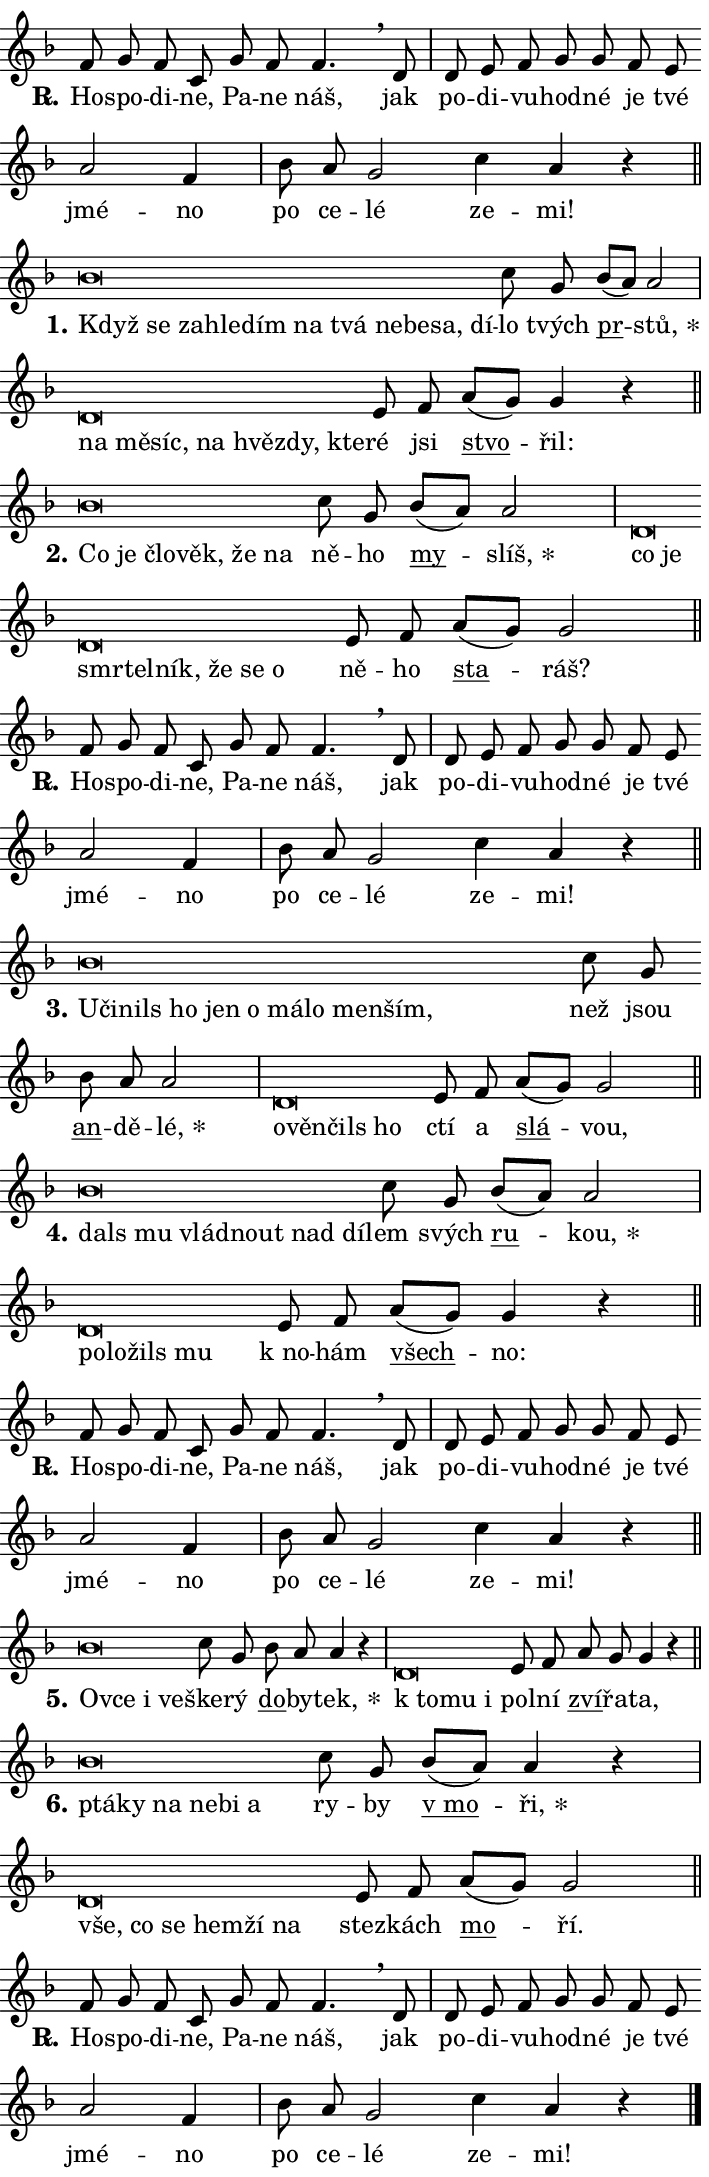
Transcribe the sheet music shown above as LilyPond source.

\version "2.24.0"
\header { tagline = "" }
\paper {
  indent = 0\cm
  top-margin = 0\cm
  right-margin = 0.13\cm % to fit lyric hyphens
  bottom-margin = 0\cm
  left-margin = 0\cm
  paper-width = 12\cm
  page-breaking = #ly:one-page-breaking
  system-system-spacing.basic-distance = #11
  score-system-spacing.basic-distance = #11
  ragged-last = ##f
}


%% Author: Thomas Morley
%% https://lists.gnu.org/archive/html/lilypond-user/2020-05/msg00002.html
#(define (line-position grob)
"Returns position of @var[grob} in current system:
   @code{'start}, if at first time-step
   @code{'end}, if at last time-step
   @code{'middle} otherwise
"
  (let* ((col (ly:item-get-column grob))
         (ln (ly:grob-object col 'left-neighbor))
         (rn (ly:grob-object col 'right-neighbor))
         (col-to-check-left (if (ly:grob? ln) ln col))
         (col-to-check-right (if (ly:grob? rn) rn col))
         (break-dir-left
           (and
             (ly:grob-property col-to-check-left 'non-musical #f)
             (ly:item-break-dir col-to-check-left)))
         (break-dir-right
           (and
             (ly:grob-property col-to-check-right 'non-musical #f)
             (ly:item-break-dir col-to-check-right))))
        (cond ((eqv? 1 break-dir-left) 'start)
              ((eqv? -1 break-dir-right) 'end)
              (else 'middle))))

#(define (tranparent-at-line-position vctor)
  (lambda (grob)
  "Relying on @code{line-position} select the relevant enry from @var{vctor}.
Used to determine transparency,"
    (case (line-position grob)
      ((end) (not (vector-ref vctor 0)))
      ((middle) (not (vector-ref vctor 1)))
      ((start) (not (vector-ref vctor 2))))))

noteHeadBreakVisibility =
#(define-music-function (break-visibility)(vector?)
"Makes @code{NoteHead}s transparent relying on @var{break-visibility}"
#{
  \override NoteHead.transparent =
    #(tranparent-at-line-position break-visibility)
#})

#(define delete-ledgers-for-transparent-note-heads
  (lambda (grob)
    "Reads whether a @code{NoteHead} is transparent.
If so this @code{NoteHead} is removed from @code{'note-heads} from
@var{grob}, which is supposed to be @code{LedgerLineSpanner}.
As a result ledgers are not printed for this @code{NoteHead}"
    (let* ((nhds-array (ly:grob-object grob 'note-heads))
           (nhds-list
             (if (ly:grob-array? nhds-array)
                 (ly:grob-array->list nhds-array)
                 '()))
           ;; Relies on the transparent-property being done before
           ;; Staff.LedgerLineSpanner.after-line-breaking is executed.
           ;; This is fragile ...
           (to-keep
             (remove
               (lambda (nhd)
                 (ly:grob-property nhd 'transparent #f))
               nhds-list)))
      ;; TODO find a better method to iterate over grob-arrays, similiar
      ;; to filter/remove etc for lists
      ;; For now rebuilt from scratch
      (set! (ly:grob-object grob 'note-heads)  '())
      (for-each
        (lambda (nhd)
          (ly:pointer-group-interface::add-grob grob 'note-heads nhd))
        to-keep))))

squashNotes = {
  \override NoteHead.X-extent = #'(-0.2 . 0.2)
  \override NoteHead.Y-extent = #'(-0.75 . 0)
  \override NoteHead.stencil =
    #(lambda (grob)
       (let ((pos (ly:grob-property grob 'staff-position)))
         (begin
           (if (< pos -7) (display "ERROR: Lower brevis then expected\n") (display ""))
           (if (<= pos -6) ly:text-interface::print ly:note-head::print))))
}
unSquashNotes = {
  \revert NoteHead.X-extent
  \revert NoteHead.Y-extent
  \revert NoteHead.stencil
}

hideNotes = \noteHeadBreakVisibility #begin-of-line-visible
unHideNotes = \noteHeadBreakVisibility #all-visible

% work-around for resetting accidentals
% https://lilypond.org/doc/v2.23/Documentation/notation/displaying-rhythms#unmetered-music
cadenzaMeasure = {
  \cadenzaOff
  \partial 1024 s1024
  \cadenzaOn
}

#(define-markup-command (accent layout props text) (markup?)
  "Underline accented syllable"
  (interpret-markup layout props
    #{\markup \override #'(offset . 4.3) \underline { #text }#}))

responsum = \markup \concat {
  "R" \hspace #-1.05 \path #0.1 #'((moveto 0 0.07) (lineto 0.9 0.8)) \hspace #0.05 "."
}

spaceSize = #0.6828661417322834 % exact space size for TeX Gyre Schola

\layout {
  \context {
    \Staff
    \remove "Time_signature_engraver"
    \override LedgerLineSpanner.after-line-breaking = #delete-ledgers-for-transparent-note-heads
  }
  \context {
    \Lyrics {
      \override LyricSpace.minimum-distance = \spaceSize
      \override LyricText.font-name = #"TeX Gyre Schola"
      \override LyricText.font-size = 1
      \override StanzaNumber.font-name = #"TeX Gyre Schola Bold"
      \override StanzaNumber.font-size = 1
    }
  }
  \context {
    \Score 
    \override NoteHead.text =
      #(lambda (grob) 
        (let ((pos (ly:grob-property grob 'staff-position)))
          #{\markup {
            \combine
              \halign #-0.55 \raise #(if (= pos -6) 0 0.5) \override #'(thickness . 2) \draw-line #'(3.2 . 0)
              \musicglyph "noteheads.sM1"
          }#}))
  }
}

% magnetic-lyrics.ily
%
%   written by
%     Jean Abou Samra <jean@abou-samra.fr>
%     Werner Lemberg <wl@gnu.org>
%
%   adapted by
%     Jiri Hon <jiri.hon@gmail.com>
%
% Version 2022-Apr-15

% https://www.mail-archive.com/lilypond-user@gnu.org/msg149350.html

#(define (Left_hyphen_pointer_engraver context)
   "Collect syllable-hyphen-syllable occurrences in lyrics and store
them in properties.  This engraver only looks to the left.  For
example, if the lyrics input is @code{foo -- bar}, it does the
following.

@itemize @bullet
@item
Set the @code{text} property of the @code{LyricHyphen} grob between
@q{foo} and @q{bar} to @code{foo}.

@item
Set the @code{left-hyphen} property of the @code{LyricText} grob with
text @q{foo} to the @code{LyricHyphen} grob between @q{foo} and
@q{bar}.
@end itemize

Use this auxiliary engraver in combination with the
@code{lyric-@/text::@/apply-@/magnetic-@/offset!} hook."
   (let ((hyphen #f)
         (text #f))
     (make-engraver
      (acknowledgers
       ((lyric-syllable-interface engraver grob source-engraver)
        (set! text grob)))
      (end-acknowledgers
       ((lyric-hyphen-interface engraver grob source-engraver)
        ;(when (not (grob::has-interface grob 'lyric-space-interface))
          (set! hyphen grob)));)
      ((stop-translation-timestep engraver)
       (when (and text hyphen)
         (ly:grob-set-object! text 'left-hyphen hyphen))
       (set! text #f)
       (set! hyphen #f)))))

#(define (lyric-text::apply-magnetic-offset! grob)
   "If the space between two syllables is less than the value in
property @code{LyricText@/.details@/.squash-threshold}, move the right
syllable to the left so that it gets concatenated with the left
syllable.

Use this function as a hook for
@code{LyricText@/.after-@/line-@/breaking} if the
@code{Left_@/hyphen_@/pointer_@/engraver} is active."
   (let ((hyphen (ly:grob-object grob 'left-hyphen #f)))
     (when hyphen
       (let ((left-text (ly:spanner-bound hyphen LEFT)))
         (when (grob::has-interface left-text 'lyric-syllable-interface)
           (let* ((common (ly:grob-common-refpoint grob left-text X))
                  (this-x-ext (ly:grob-extent grob common X))
                  (left-x-ext
                   (begin
                     ;; Trigger magnetism for left-text.
                     (ly:grob-property left-text 'after-line-breaking)
                     (ly:grob-extent left-text common X)))
                  ;; `delta` is the gap width between two syllables.
                  (delta (- (interval-start this-x-ext)
                            (interval-end left-x-ext)))
                  (details (ly:grob-property grob 'details))
                  (threshold (assoc-get 'squash-threshold details 0.2)))
             (when (< delta threshold)
               (let* (;; We have to manipulate the input text so that
                      ;; ligatures crossing syllable boundaries are not
                      ;; disabled.  For languages based on the Latin
                      ;; script this is essentially a beautification.
                      ;; However, for non-Western scripts it can be a
                      ;; necessity.
                      (lt (ly:grob-property left-text 'text))
                      (rt (ly:grob-property grob 'text))
                      (is-space (grob::has-interface hyphen 'lyric-space-interface))
                      (space (if is-space " " ""))
                      (extra-delta (if is-space spaceSize 0))
                      ;; Append new syllable.
                      (ltrt-space (if (and (string? lt) (string? rt))
                                (string-append lt space rt)
                                (make-concat-markup (list lt space rt))))
                      ;; Right-align `ltrt` to the right side.
                      (ltrt-space-markup (grob-interpret-markup
                               grob
                               (make-translate-markup
                                (cons (interval-length this-x-ext) 0)
                                (make-right-align-markup ltrt-space)))))
                 (begin
                   ;; Don't print `left-text`.
                   (ly:grob-set-property! left-text 'stencil #f)
                   ;; Set text and stencil (which holds all collected
                   ;; syllables so far) and shift it to the left.
                   (ly:grob-set-property! grob 'text ltrt-space)
                   (ly:grob-set-property! grob 'stencil ltrt-space-markup)
                   (ly:grob-translate-axis! grob (- (- delta extra-delta)) X))))))))))


#(define (lyric-hyphen::displace-bounds-first grob)
   ;; Make very sure this callback isn't triggered too early.
   (let ((left (ly:spanner-bound grob LEFT))
         (right (ly:spanner-bound grob RIGHT)))
     (ly:grob-property left 'after-line-breaking)
     (ly:grob-property right 'after-line-breaking)
     (ly:lyric-hyphen::print grob)))

squashThreshold = #0.4

\layout {
  \context {
    \Lyrics
    \consists #Left_hyphen_pointer_engraver
    \override LyricText.after-line-breaking =
      #lyric-text::apply-magnetic-offset!
    \override LyricHyphen.stencil = #lyric-hyphen::displace-bounds-first
    \override LyricText.details.squash-threshold = \squashThreshold
    \override LyricHyphen.minimum-distance = 0
    \override LyricHyphen.minimum-length = \squashThreshold
  }
}

squashText = \override LyricText.details.squash-threshold = 9999
unSquashText = \override LyricText.details.squash-threshold = \squashThreshold

leftText = \override LyricText.self-alignment-X = #LEFT
unLeftText = \revert LyricText.self-alignment-X

starOffset = #(lambda (grob) 
                (let ((x_offset (ly:self-alignment-interface::aligned-on-x-parent grob)))
                  (if (= x_offset 0) 0 (+ x_offset 1.2))))

star = #(define-music-function (syllable)(string?)
"Append star separator at the end of a syllable"
#{
  \once \override LyricText.X-offset = #starOffset
  \lyricmode { \markup {
    #syllable
    \override #'((font-name . "TeX Gyre Schola Bold")) \hspace #0.2 \lower #0.65 \larger "*"
  } }
#})

starAccent = #(define-music-function (syllable)(string?)
"Append star separator at the end of a syllable and make accent"
#{
  \once \override LyricText.X-offset = #starOffset
  \lyricmode { \markup {
    \accent #syllable
    \override #'((font-name . "TeX Gyre Schola Bold")) \hspace #0.2 \lower #0.65 \larger "*"
  } }
#})

breath = #(define-music-function (syllable)(string?)
"Append breathing indicator at the end of a syllable"
#{
  \lyricmode { \markup { #syllable "+" } }
#})

optionalBreath = #(define-music-function (syllable)(string?)
"Append optional breathing indicator at the end of a syllable"
#{
  \lyricmode { \markup { #syllable "(+)" } }
#})


\score {
    <<
        \new Voice = "melody" { \cadenzaOn \key f \major \relative { f'8 g f c g' f f4. \breathe d8 \cadenzaMeasure \bar "|" d e f \bar "" g g \bar "" f e \bar "" a2 f4 \cadenzaMeasure \bar "|" bes8 a g2 \bar "" c4 a r \cadenzaMeasure \bar "||" \break } }
        \new Lyrics \lyricsto "melody" { \lyricmode { \set stanza = \responsum
Ho -- spo -- di -- ne, Pa -- ne náš, jak po -- di -- vu -- hod -- né je tvé jmé -- no po ce -- lé ze -- mi! } }
    >>
    \layout {}
}

\score {
    <<
        \new Voice = "melody" { \cadenzaOn \key f \major \relative { \squashNotes bes'\breve*1/16 \hideNotes \breve*1/16 \bar "" \breve*1/16 \bar "" \breve*1/16 \bar "" \breve*1/16 \bar "" \breve*1/16 \bar "" \breve*1/16 \bar "" \breve*1/16 \bar "" \breve*1/16 \bar "" \breve*1/16 \breve*1/16 \bar "" \unHideNotes \unSquashNotes c8 g \bar "" bes[( a)] a2 \cadenzaMeasure \bar "|" \squashNotes d,\breve*1/16 \hideNotes \breve*1/16 \bar "" \breve*1/16 \bar "" \breve*1/16 \bar "" \breve*1/16 \bar "" \breve*1/16 \breve*1/16 \bar "" \unHideNotes \unSquashNotes e8 f \bar "" a[( g)] g4 r \cadenzaMeasure \bar "||" \break } }
        \new Lyrics \lyricsto "melody" { \lyricmode { \set stanza = "1."
\leftText Když \squashText se za -- hle -- dím na tvá ne -- be -- sa, dí -- \unLeftText \unSquashText lo tvých \markup \accent pr -- \star stů, \leftText na \squashText mě -- síc, na hvěz -- dy, kte -- \unLeftText \unSquashText ré jsi \markup \accent stvo -- řil: } }
    >>
    \layout {}
}

\score {
    <<
        \new Voice = "melody" { \cadenzaOn \key f \major \relative { \squashNotes bes'\breve*1/16 \hideNotes \breve*1/16 \bar "" \breve*1/16 \bar "" \breve*1/16 \bar "" \breve*1/16 \breve*1/16 \bar "" \unHideNotes \unSquashNotes c8 g \bar "" bes[( a)] a2 \cadenzaMeasure \bar "|" \squashNotes d,\breve*1/16 \hideNotes \breve*1/16 \bar "" \breve*1/16 \bar "" \breve*1/16 \bar "" \breve*1/16 \bar "" \breve*1/16 \bar "" \breve*1/16 \breve*1/16 \bar "" \unHideNotes \unSquashNotes e8 f \bar "" a[( g)] g2 \cadenzaMeasure \bar "||" \break } }
        \new Lyrics \lyricsto "melody" { \lyricmode { \set stanza = "2."
\leftText Co \squashText je člo -- věk, že na \unLeftText \unSquashText ně -- ho \markup \accent my -- \star slíš, \leftText co \squashText je smr -- tel -- ník, že se o \unLeftText \unSquashText ně -- ho \markup \accent sta -- ráš? } }
    >>
    \layout {}
}

\score {
    <<
        \new Voice = "melody" { \cadenzaOn \key f \major \relative { f'8 g f c g' f f4. \breathe d8 \cadenzaMeasure \bar "|" d e f \bar "" g g \bar "" f e \bar "" a2 f4 \cadenzaMeasure \bar "|" bes8 a g2 \bar "" c4 a r \cadenzaMeasure \bar "||" \break } }
        \new Lyrics \lyricsto "melody" { \lyricmode { \set stanza = \responsum
Ho -- spo -- di -- ne, Pa -- ne náš, jak po -- di -- vu -- hod -- né je tvé jmé -- no po ce -- lé ze -- mi! } }
    >>
    \layout {}
}

\score {
    <<
        \new Voice = "melody" { \cadenzaOn \key f \major \relative { \squashNotes bes'\breve*1/16 \hideNotes \breve*1/16 \bar "" \breve*1/16 \bar "" \breve*1/16 \bar "" \breve*1/16 \bar "" \breve*1/16 \bar "" \breve*1/16 \bar "" \breve*1/16 \bar "" \breve*1/16 \breve*1/16 \bar "" \unHideNotes \unSquashNotes c8 g \bar "" bes a a2 \cadenzaMeasure \bar "|" \squashNotes d,\breve*1/16 \hideNotes \breve*1/16 \bar "" \breve*1/16 \breve*1/16 \bar "" \unHideNotes \unSquashNotes e8 f \bar "" a[( g)] g2 \cadenzaMeasure \bar "||" \break } }
        \new Lyrics \lyricsto "melody" { \lyricmode { \set stanza = "3."
\leftText U -- \squashText či -- nils ho jen o má -- lo men -- ším, \unLeftText \unSquashText než jsou \markup \accent an -- dě -- \star lé, \leftText o -- \squashText věn -- čils ho \unLeftText \unSquashText ctí a \markup \accent slá -- vou, } }
    >>
    \layout {}
}

\score {
    <<
        \new Voice = "melody" { \cadenzaOn \key f \major \relative { \squashNotes bes'\breve*1/16 \hideNotes \breve*1/16 \bar "" \breve*1/16 \bar "" \breve*1/16 \bar "" \breve*1/16 \breve*1/16 \bar "" \unHideNotes \unSquashNotes c8 g \bar "" bes[( a)] a2 \cadenzaMeasure \bar "|" \squashNotes d,\breve*1/16 \hideNotes \breve*1/16 \bar "" \breve*1/16 \breve*1/16 \bar "" \unHideNotes \unSquashNotes e8 f \bar "" a[( g)] g4 r \cadenzaMeasure \bar "||" \break } }
        \new Lyrics \lyricsto "melody" { \lyricmode { \set stanza = "4."
\leftText dals \squashText mu vlád -- nout nad dí -- \unLeftText \unSquashText lem svých \markup \accent ru -- \star kou, \leftText po -- \squashText lo -- žils mu \unLeftText \unSquashText "k no" -- hám \markup \accent všech -- no: } }
    >>
    \layout {}
}

\score {
    <<
        \new Voice = "melody" { \cadenzaOn \key f \major \relative { f'8 g f c g' f f4. \breathe d8 \cadenzaMeasure \bar "|" d e f \bar "" g g \bar "" f e \bar "" a2 f4 \cadenzaMeasure \bar "|" bes8 a g2 \bar "" c4 a r \cadenzaMeasure \bar "||" \break } }
        \new Lyrics \lyricsto "melody" { \lyricmode { \set stanza = \responsum
Ho -- spo -- di -- ne, Pa -- ne náš, jak po -- di -- vu -- hod -- né je tvé jmé -- no po ce -- lé ze -- mi! } }
    >>
    \layout {}
}

\score {
    <<
        \new Voice = "melody" { \cadenzaOn \key f \major \relative { \squashNotes bes'\breve*1/16 \hideNotes \breve*1/16 \bar "" \breve*1/16 \breve*1/16 \bar "" \unHideNotes \unSquashNotes c8 g \bar "" bes a a4 r \cadenzaMeasure \bar "|" \squashNotes d,\breve*1/16 \hideNotes \breve*1/16 \breve*1/16 \bar "" \unHideNotes \unSquashNotes e8 f \bar "" a g g4 r \cadenzaMeasure \bar "||" \break } }
        \new Lyrics \lyricsto "melody" { \lyricmode { \set stanza = "5."
\leftText Ov -- \squashText ce i ve -- \unLeftText \unSquashText ške -- rý \markup \accent do -- by -- \star tek, \leftText "k to" -- \squashText mu i \unLeftText \unSquashText pol -- ní \markup \accent zví -- řa -- ta, } }
    >>
    \layout {}
}

\score {
    <<
        \new Voice = "melody" { \cadenzaOn \key f \major \relative { \squashNotes bes'\breve*1/16 \hideNotes \breve*1/16 \bar "" \breve*1/16 \bar "" \breve*1/16 \bar "" \breve*1/16 \breve*1/16 \bar "" \unHideNotes \unSquashNotes c8 g \bar "" bes[( a)] a4 r \cadenzaMeasure \bar "|" \squashNotes d,\breve*1/16 \hideNotes \breve*1/16 \bar "" \breve*1/16 \bar "" \breve*1/16 \bar "" \breve*1/16 \breve*1/16 \bar "" \unHideNotes \unSquashNotes e8 f \bar "" a[( g)] g2 \cadenzaMeasure \bar "||" \break } }
        \new Lyrics \lyricsto "melody" { \lyricmode { \set stanza = "6."
\leftText ptá -- \squashText ky na ne -- bi a \unLeftText \unSquashText ry -- by \markup \accent "v mo" -- \star ři, \leftText vše, \squashText co se hem -- ží na \unLeftText \unSquashText stez -- kách \markup \accent mo -- ří. } }
    >>
    \layout {}
}

\score {
    <<
        \new Voice = "melody" { \cadenzaOn \key f \major \relative { f'8 g f c g' f f4. \breathe d8 \cadenzaMeasure \bar "|" d e f \bar "" g g \bar "" f e \bar "" a2 f4 \cadenzaMeasure \bar "|" bes8 a g2 \bar "" c4 a r \cadenzaMeasure \bar "||" \break } \bar "|." }
        \new Lyrics \lyricsto "melody" { \lyricmode { \set stanza = \responsum
Ho -- spo -- di -- ne, Pa -- ne náš, jak po -- di -- vu -- hod -- né je tvé jmé -- no po ce -- lé ze -- mi! } }
    >>
    \layout {}
}
